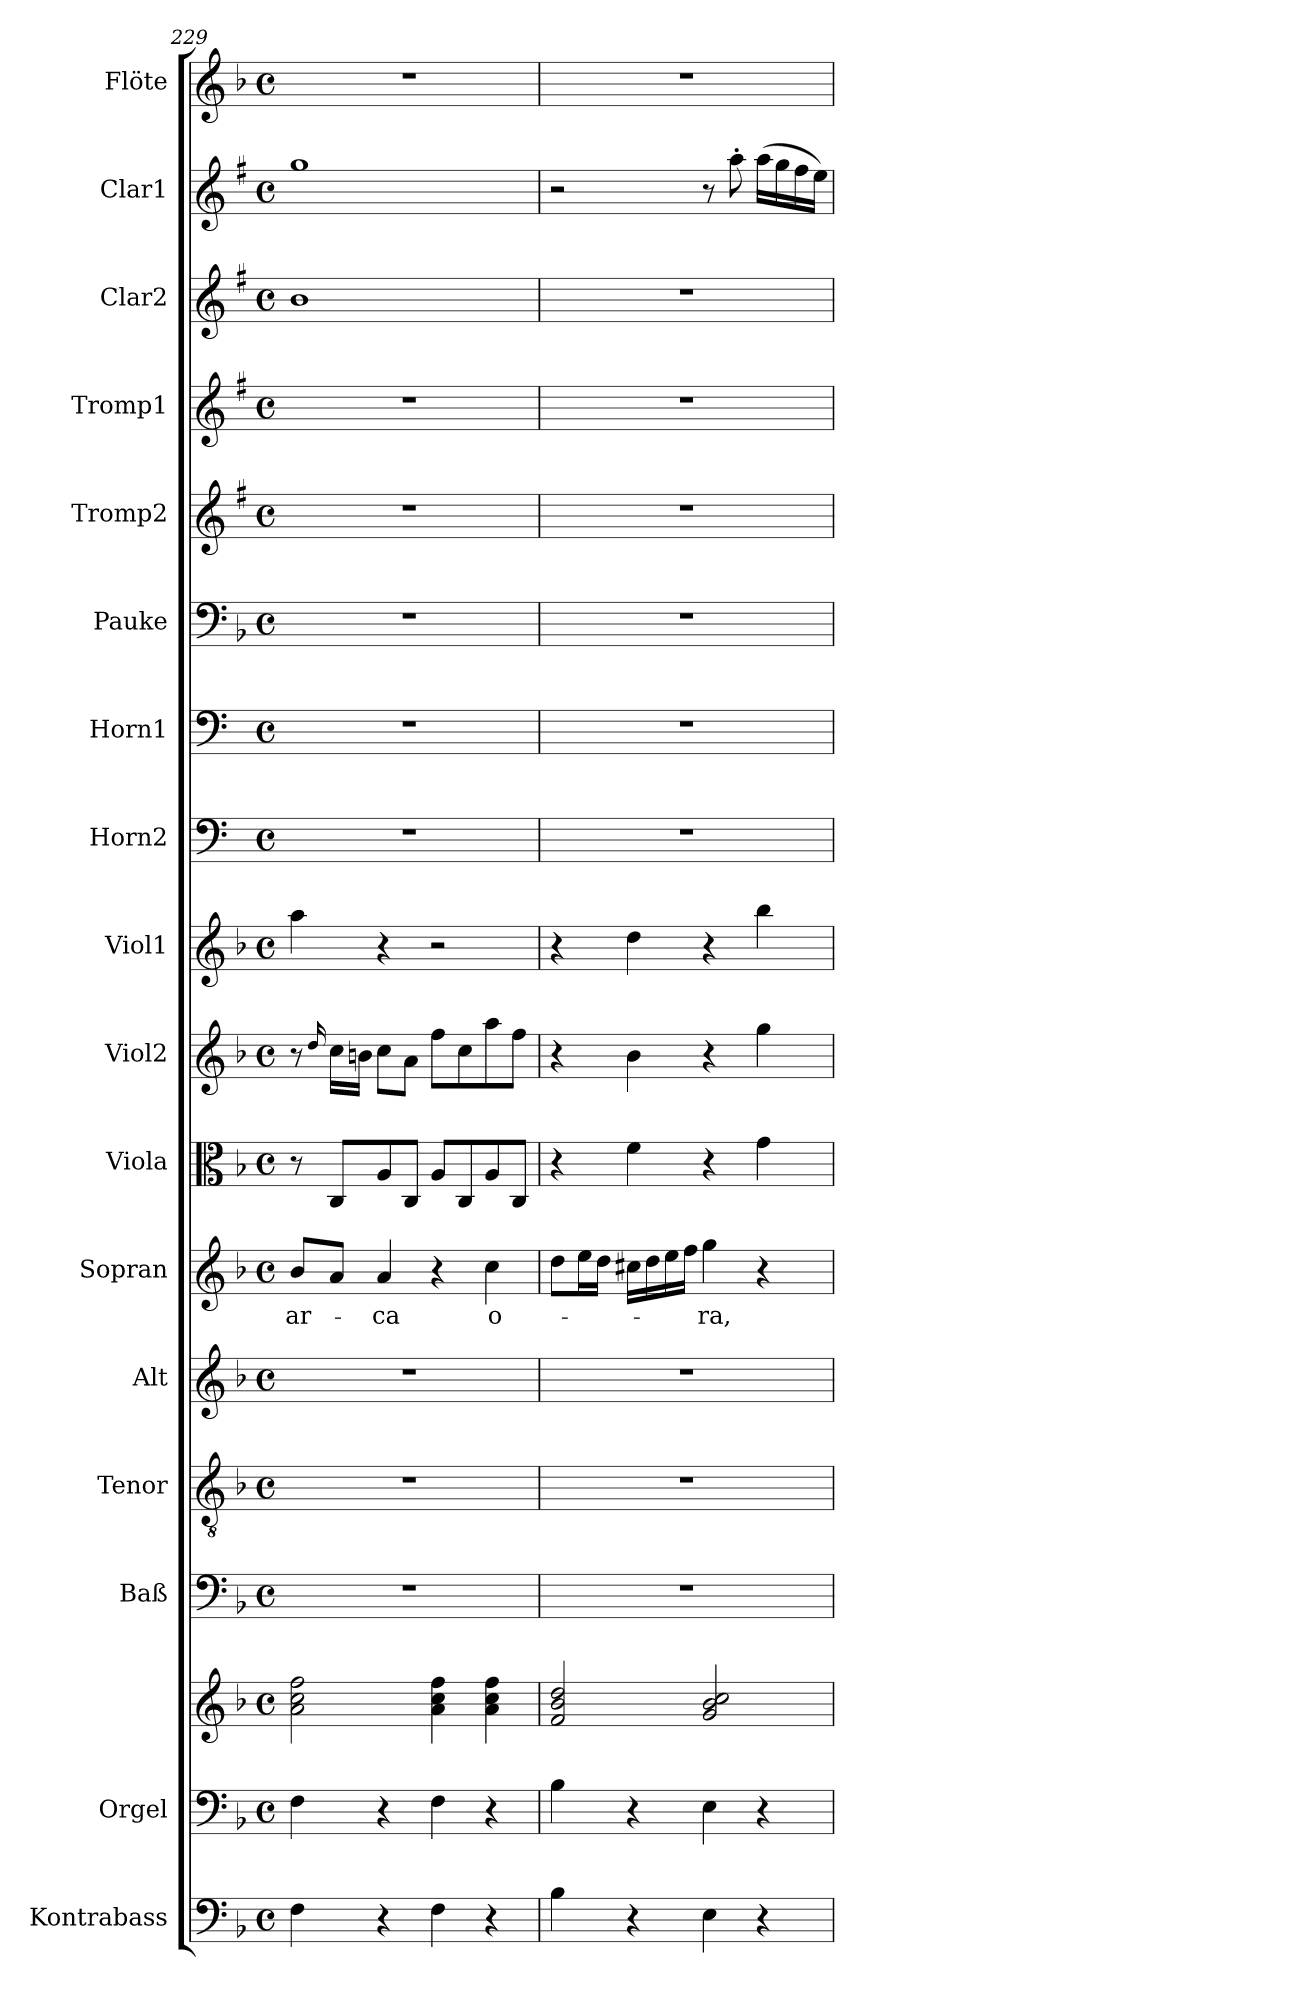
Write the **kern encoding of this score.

**kern	**kern	**kern	**kern	**kern	**kern	**kern	**text	**kern	**kern	**kern	**kern	**kern	**kern	**kern	**kern	**kern	**kern	**kern
*part17	*part16	*part16	*part15	*part14	*part13	*part12	*part12	*part11	*part10	*part9	*part8	*part7	*part6	*part5	*part4	*part3	*part2	*part1
*staff18	*staff17	*staff16	*staff15	*staff14	*staff13	*staff12	*staff12	*staff11	*staff10	*staff9	*staff8	*staff7	*staff6	*staff5	*staff4	*staff3	*staff2	*staff1
*I"Kontrabass	*I"Orgel	*	*I"Baß	*I"Tenor	*I"Alt	*I"Sopran	*	*I"Viola	*I"Viol2	*I"Viol1	*I"Horn2	*I"Horn1	*I"Pauke	*I"Tromp2	*I"Tromp1	*I"Clar2	*I"Clar1	*I"Flöte
*I'Kb	*	*	*I'B	*I'T	*I'A	*I'S	*	*I'Vla	*I'Vl2	*I'Vl1	*I'Hr2	*I'Hr1	*I'Pk	*I'Tr2	*I'Tr1	*I'Cl2	*I'Cl1	*I'Fl
!!LO:PB:g=z
*clefF4	*clefF4	*clefG2	*clefF4	*clefGv2	*clefG2	*clefG2	*	*clefC3	*clefG2	*clefG2	*clefF4	*clefF4	*clefF4	*clefG2	*clefG2	*clefG2	*clefG2	*clefG2
*ITrd7c12	*	*	*	*	*	*	*	*	*	*	*ITrd4c7	*ITrd4c7	*	*ITrd1c2	*ITrd1c2	*ITrd1c2	*ITrd1c2	*
*k[b-]	*k[b-]	*k[b-]	*k[b-]	*k[b-]	*k[b-]	*k[b-]	*	*k[b-]	*k[b-]	*k[b-]	*k[b-]	*k[b-]	*k[b-]	*k[b-]	*k[b-]	*k[b-]	*k[b-]	*k[b-]
*F:	*F:	*F:	*F:	*F:	*F:	*F:	*	*F:	*F:	*F:	*F:	*F:	*F:	*F:	*F:	*F:	*F:	*F:
*M4/4	*M4/4	*M4/4	*M4/4	*M4/4	*M4/4	*M4/4	*	*M4/4	*M4/4	*M4/4	*M4/4	*M4/4	*M4/4	*M4/4	*M4/4	*M4/4	*M4/4	*M4/4
*met(c)	*met(c)	*met(c)	*met(c)	*met(c)	*met(c)	*met(c)	*	*met(c)	*met(c)	*met(c)	*met(c)	*met(c)	*met(c)	*met(c)	*met(c)	*met(c)	*met(c)	*met(c)
=229	=229	=229	=229	=229	=229	=229	=229	=229	=229	=229	=229	=229	=229	=229	=229	=229	=229	=229
!	!	!	!	!	!	!	!LO:LY:b	!	!	!	!	!	!	!	!	!	!	!
4FF\	4F\	2a\ 2cc\ 2ff\	1r	1r	1r	8b-/L	ar-	8r	8r	4aa\	1r	1r	1r	1r	1r	1a	1ff	1r
.	.	.	.	.	.	.	.	.	16qqdd/	.	.	.	.	.	.	.	.	.
.	.	.	.	.	.	8a/J	.	8C/L	16cc\LL	.	.	.	.	.	.	.	.	.
.	.	.	.	.	.	.	.	.	16bn\JJ	.	.	.	.	.	.	.	.	.
!	!	!	!	!	!	!	!LO:LY:b	!	!	!	!	!	!	!	!	!	!	!
4r	4r	.	.	.	.	4a/	-ca	8A/	8cc\L	4r	.	.	.	.	.	.	.	.
.	.	.	.	.	.	.	.	8C/J	8a\J	.	.	.	.	.	.	.	.	.
4FF\	4F\	4a\ 4cc\ 4ff\	.	.	.	4r	.	8A/L	8ff\L	2r	.	.	.	.	.	.	.	.
.	.	.	.	.	.	.	.	8C/	8cc\	.	.	.	.	.	.	.	.	.
!	!	!	!	!	!	!	!LO:LY:b	!	!	!	!	!	!	!	!	!	!	!
4r	4r	4a\ 4cc\ 4ff\	.	.	.	4cc\	o-	8A/	8aa\	.	.	.	.	.	.	.	.	.
.	.	.	.	.	.	.	.	8C/J	8ff\J	.	.	.	.	.	.	.	.	.
=230	=230	=230	=230	=230	=230	=230	=230	=230	=230	=230	=230	=230	=230	=230	=230	=230	=230	=230
4BB-\	4B-\	2f/ 2b-/ 2dd/	1r	1r	1r	8dd\L	.	4r	4r	4r	1r	1r	1r	1r	1r	1r	2r	1r
.	.	.	.	.	.	16ee\L	.	.	.	.	.	.	.	.	.	.	.	.
.	.	.	.	.	.	16dd\JJ	.	.	.	.	.	.	.	.	.	.	.	.
4r	4r	.	.	.	.	16cc#X\LL	.	4f\	4b-\	4dd\	.	.	.	.	.	.	.	.
.	.	.	.	.	.	16dd\	.	.	.	.	.	.	.	.	.	.	.	.
.	.	.	.	.	.	16ee\	.	.	.	.	.	.	.	.	.	.	.	.
.	.	.	.	.	.	16ff\JJ	.	.	.	.	.	.	.	.	.	.	.	.
!	!	!	!	!	!	!	!LO:LY:b	!	!	!	!	!	!	!	!	!	!	!
4EE\	4E\	2g/ 2b-/ 2cc/	.	.	.	4gg\	-ra,	4r	4r	4r	.	.	.	.	.	.	8r	.
.	.	.	.	.	.	.	.	.	.	.	.	.	.	.	.	.	8gg'>\	.
4r	4r	.	.	.	.	4r	.	4g\	4gg\	4bb-\	.	.	.	.	.	.	(>16gg\LL	.
.	.	.	.	.	.	.	.	.	.	.	.	.	.	.	.	.	16ff\	.
.	.	.	.	.	.	.	.	.	.	.	.	.	.	.	.	.	16ee\	.
.	.	.	.	.	.	.	.	.	.	.	.	.	.	.	.	.	16dd\JJ)	.
=	=	=	=	=	=	=	=	=	=	=	=	=	=	=	=	=	=	=
*-	*-	*-	*-	*-	*-	*-	*-	*-	*-	*-	*-	*-	*-	*-	*-	*-	*-	*-
